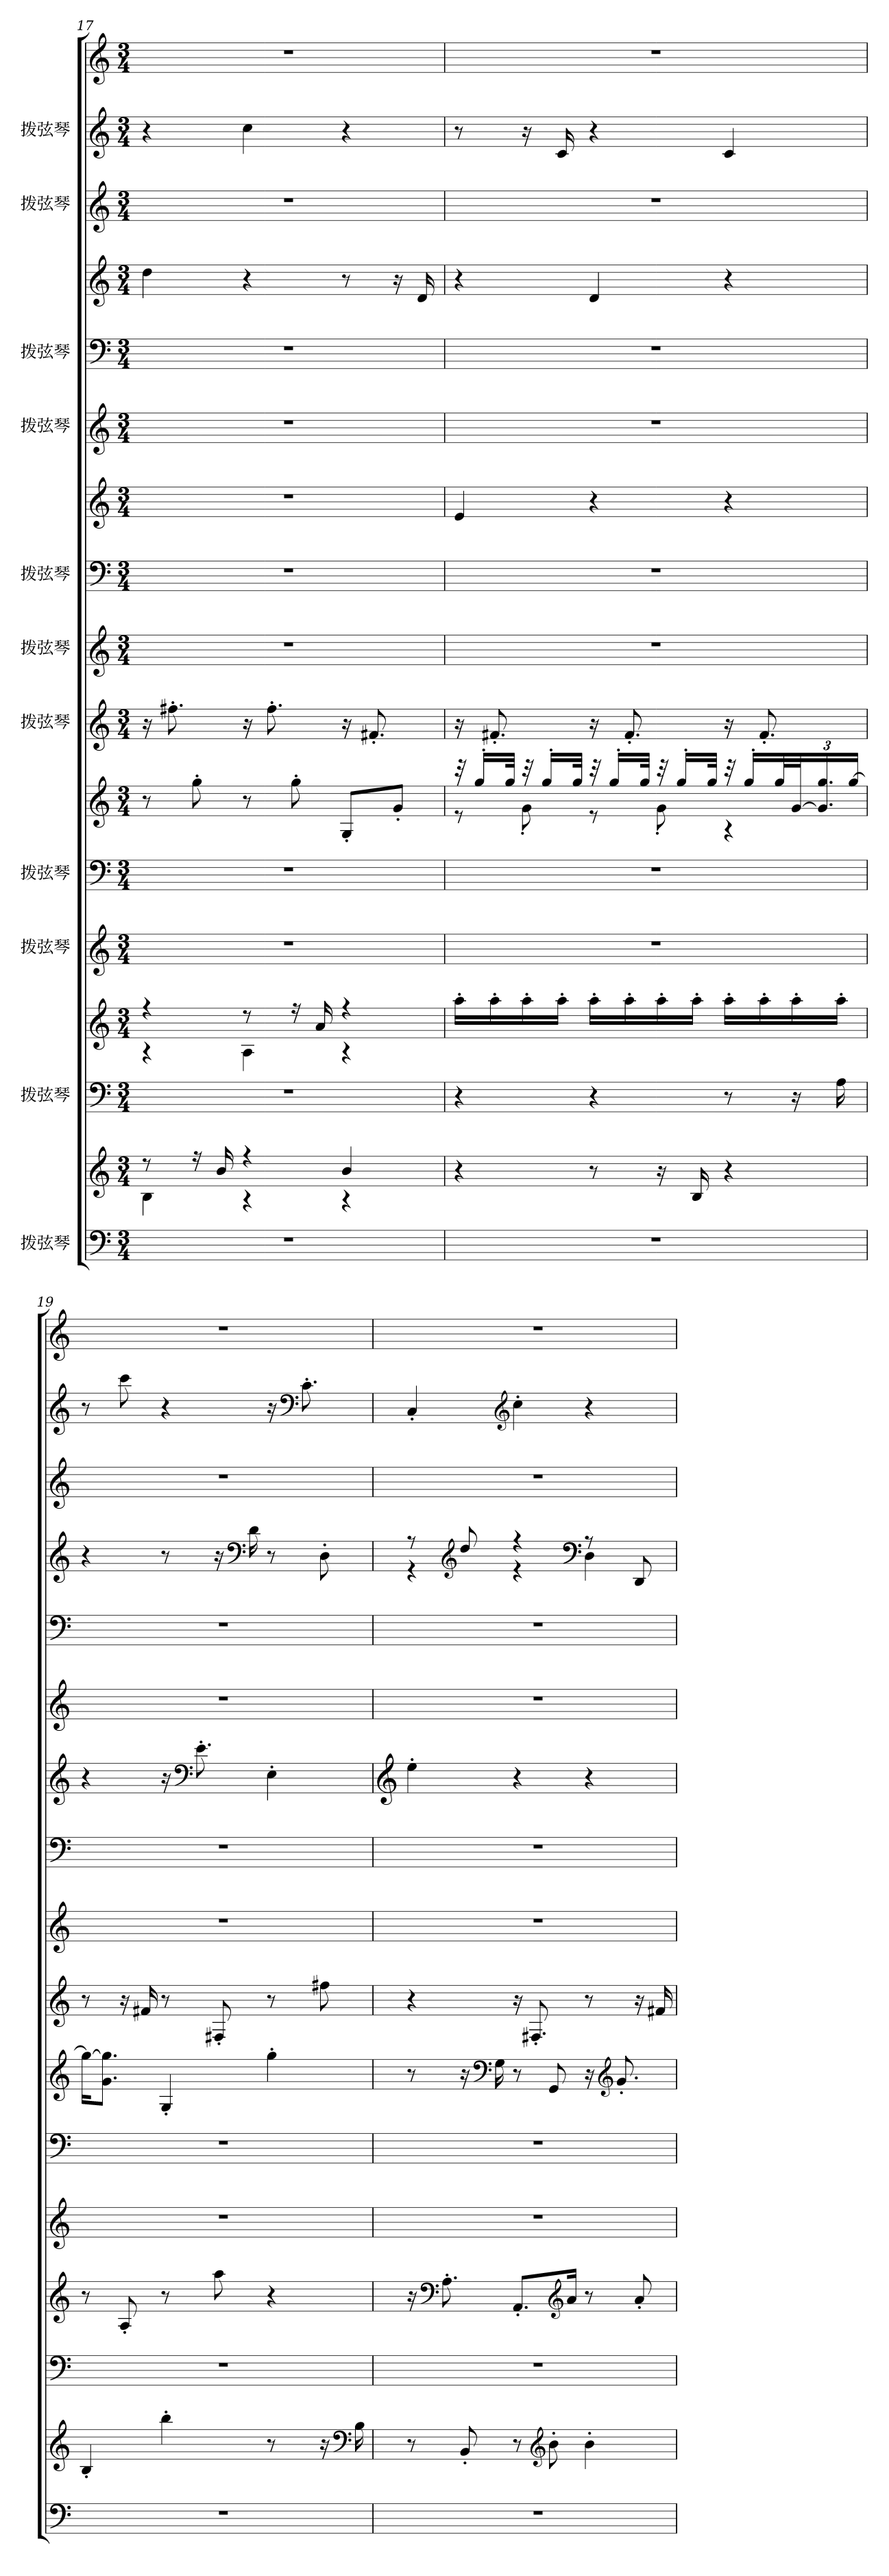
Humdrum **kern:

**kern	**kern	**kern	**kern	**kern	**kern	**kern	**kern	**kern	**kern	**kern	**kern	**kern	**kern	**kern	**kern	**kern
*part11	*part11	*part10	*part10	*part9	*part8	*part8	*part7	*part6	*part5	*part5	*part4	*part3	*part3	*part2	*part1	*part1
*staff17	*staff16	*staff15	*staff14	*staff13	*staff12	*staff11	*staff10	*staff9	*staff8	*staff7	*staff6	*staff5	*staff4	*staff3	*staff2	*staff1
*I"拨弦琴	*	*I"拨弦琴	*	*I"拨弦琴	*I"拨弦琴	*	*I"拨弦琴	*I"拨弦琴	*I"拨弦琴	*	*I"拨弦琴	*I"拨弦琴	*	*I"拨弦琴	*I"拨弦琴	*
*clefF4	*clefG2	*clefF4	*clefG2	*clefG2	*clefF4	*clefG2	*clefG2	*clefG2	*clefF4	*clefG2	*clefG2	*clefF4	*clefG2	*clefG2	*clefG2	*clefG2
*k[]	*k[]	*k[]	*k[]	*k[]	*k[]	*k[]	*k[]	*k[]	*k[]	*k[]	*k[]	*k[]	*k[]	*k[]	*k[]	*k[]
*M3/4	*M3/4	*M3/4	*M3/4	*M3/4	*M3/4	*M3/4	*M3/4	*M3/4	*M3/4	*M3/4	*M3/4	*M3/4	*M3/4	*M3/4	*M3/4	*M3/4
=17	=17	=17	=17	=17	=17	=17	=17	=17	=17	=17	=17	=17	=17	=17	=17	=17
*	*^	*	*^	*	*	*	*	*	*	*	*	*	*	*	*	*
2.r	8r	4B\	2.r	4r	4r	2.r	2.r	8r	16r	2.r	2.r	2.r	2.r	2.r	4dd\	2.r	4r	2.r
.	.	.	.	.	.	.	.	.	8.ff#X'\	.	.	.	.	.	.	.	.	.
.	16r	.	.	.	.	.	.	8gg'\	.	.	.	.	.	.	.	.	.	.
.	16b/	.	.	.	.	.	.	.	.	.	.	.	.	.	.	.	.	.
.	4r	4r	.	8r	4A\	.	.	8r	16r	.	.	.	.	.	4r	.	4cc\	.
.	.	.	.	.	.	.	.	.	8.ff#'\	.	.	.	.	.	.	.	.	.
.	.	.	.	16r	.	.	.	8gg'\	.	.	.	.	.	.	.	.	.	.
.	.	.	.	16a/	.	.	.	.	.	.	.	.	.	.	.	.	.	.
.	4b/	4r	.	4r	4r	.	.	8G'/L	16r	.	.	.	.	.	8r	.	4r	.
.	.	.	.	.	.	.	.	.	8.f#X'/	.	.	.	.	.	.	.	.	.
.	.	.	.	.	.	.	.	8g'/J	.	.	.	.	.	.	16r	.	.	.
.	.	.	.	.	.	.	.	.	.	.	.	.	.	.	16d/	.	.	.
*	*v	*v	*	*v	*v	*	*	*	*	*	*	*	*	*	*	*	*	*
!!LO:PB:g=z
=18	=18	=18	=18	=18	=18	=18	=18	=18	=18	=18	=18	=18	=18	=18	=18	=18
*	*	*	*	*	*	*^	*	*	*	*	*	*	*	*	*	*
2.r	4r	4r	16aa'\LL	2.r	2.r	32r	8r	16r	2.r	2.r	4e/	2.r	2.r	4r	2.r	8r	2.r
.	.	.	.	.	.	16gg'/LL	.	.	.	.	.	.	.	.	.	.	.
.	.	.	16aa'\	.	.	.	.	8.f#X'/	.	.	.	.	.	.	.	.	.
.	.	.	.	.	.	32gg/JJk	.	.	.	.	.	.	.	.	.	.	.
.	.	.	16aa'\	.	.	32r	8g'\	.	.	.	.	.	.	.	.	16r	.
.	.	.	.	.	.	16gg'/LL	.	.	.	.	.	.	.	.	.	.	.
.	.	.	16aa'\JJ	.	.	.	.	.	.	.	.	.	.	.	.	16c/	.
.	.	.	.	.	.	32gg/JJk	.	.	.	.	.	.	.	.	.	.	.
.	8r	4r	16aa'\LL	.	.	32r	8r	16r	.	.	4r	.	.	4d/	.	4r	.
.	.	.	.	.	.	16gg'/LL	.	.	.	.	.	.	.	.	.	.	.
.	.	.	16aa'\	.	.	.	.	8.f#'/	.	.	.	.	.	.	.	.	.
.	.	.	.	.	.	32gg/JJk	.	.	.	.	.	.	.	.	.	.	.
.	16r	.	16aa'\	.	.	32r	8g'\	.	.	.	.	.	.	.	.	.	.
.	.	.	.	.	.	16gg'/LL	.	.	.	.	.	.	.	.	.	.	.
.	16B/	.	16aa'\JJ	.	.	.	.	.	.	.	.	.	.	.	.	.	.
.	.	.	.	.	.	32gg/JJk	.	.	.	.	.	.	.	.	.	.	.
.	4r	8r	16aa'\LL	.	.	32r	4r	16r	.	.	4r	.	.	4r	.	4c/	.
.	.	.	.	.	.	16gg'/LL	.	.	.	.	.	.	.	.	.	.	.
.	.	.	16aa'\	.	.	.	.	8.f#'/	.	.	.	.	.	.	.	.	.
.	.	.	.	.	.	32gg/L	.	.	.	.	.	.	.	.	.	.	.
*	*	*	*	*	*	*Xbrackettup	*	*	*	*	*	*	*	*	*	*	*
.	.	16r	16aa'\	.	.	[48g/J	.	.	.	.	.	.	.	.	.	.	.
.	.	.	.	.	.	24.g/] 24.gg/	.	.	.	.	.	.	.	.	.	.	.
.	.	16A\	16aa'\JJ	.	.	.	.	.	.	.	.	.	.	.	.	.	.
.	.	.	.	.	.	[24gg/JJ	.	.	.	.	.	.	.	.	.	.	.
*	*	*	*	*	*	*v	*v	*	*	*	*	*	*	*	*	*	*
=19	=19	=19	=19	=19	=19	=19	=19	=19	=19	=19	=19	=19	=19	=19	=19	=19
2.r	4B'/	2.r	8r	2.r	2.r	16gg\KL_	8r	2.r	2.r	4r	2.r	2.r	4r	2.r	8r	2.r
.	.	.	.	.	.	8.g\ 8.gg\]J	.	.	.	.	.	.	.	.	.	.
.	.	.	8A'/	.	.	.	16r	.	.	.	.	.	.	.	8ccc\	.
.	.	.	.	.	.	.	16f#X/	.	.	.	.	.	.	.	.	.
.	4bb'\	.	8r	.	.	4G'/	8r	.	.	16r	.	.	8r	.	4r	.
*	*	*	*	*	*	*	*	*	*	*clefF4	*	*	*	*	*	*
.	.	.	.	.	.	.	.	.	.	8.e'\	.	.	.	.	.	.
.	.	.	8aa\	.	.	.	8F#X'/	.	.	.	.	.	16r	.	.	.
*	*	*	*	*	*	*	*	*	*	*	*	*	*clefF4	*	*	*
.	.	.	.	.	.	.	.	.	.	.	.	.	16d\	.	.	.
.	8r	.	4r	.	.	4gg'\	8r	.	.	4E'\	.	.	8r	.	16r	.
*	*	*	*	*	*	*	*	*	*	*	*	*	*	*	*clefF4	*
.	.	.	.	.	.	.	.	.	.	.	.	.	.	.	8.c'\	.
.	16r	.	.	.	.	.	8ff#X\	.	.	.	.	.	8D'\	.	.	.
*	*clefF4	*	*	*	*	*	*	*	*	*	*	*	*	*	*	*
.	16B\	.	.	.	.	.	.	.	.	.	.	.	.	.	.	.
!!LO:PB:g=z
=20	=20	=20	=20	=20	=20	=20	=20	=20	=20	=20	=20	=20	=20	=20	=20	=20
*	*	*	*	*	*	*	*	*	*	*clefG2	*	*	*	*	*	*
*	*	*	*	*	*	*	*	*	*	*	*	*	*^	*	*	*
2.r	8r	2.r	16r	2.r	2.r	8r	4r	2.r	2.r	4ee'\	2.r	2.r	8r	4r	2.r	4C'/	2.r
*	*	*	*clefF4	*	*	*	*	*	*	*	*	*	*	*	*	*	*
.	.	.	8.A'\	.	.	.	.	.	.	.	.	.	.	.	.	.	.
*	*	*	*	*	*	*	*	*	*	*	*	*	*clefG2	*	*	*	*
.	8BB'/	.	.	.	.	16r	.	.	.	.	.	.	8dd/	.	.	.	.
*	*	*	*	*	*	*clefF4	*	*	*	*	*	*	*	*	*	*	*
.	.	.	.	.	.	16G\	.	.	.	.	.	.	.	.	.	.	.
*	*	*	*	*	*	*	*	*	*	*	*	*	*	*	*	*clefG2	*
.	8r	.	8.AA'/L	.	.	8r	16r	.	.	4r	.	.	4r	4r	.	4cc'\	.
.	.	.	.	.	.	.	8.F#X'/	.	.	.	.	.	.	.	.	.	.
*	*clefG2	*	*	*	*	*	*	*	*	*	*	*	*	*	*	*	*
.	8b'\	.	.	.	.	8GG/	.	.	.	.	.	.	.	.	.	.	.
*	*	*	*clefG2	*	*	*	*	*	*	*	*	*	*	*	*	*	*
.	.	.	16a/Jk	.	.	.	.	.	.	.	.	.	.	.	.	.	.
*	*	*	*	*	*	*	*	*	*	*	*	*	*clefF4	*	*	*	*
.	4b'\	.	8r	.	.	16r	8r	.	.	4r	.	.	8r	4D\	.	4r	.
*	*	*	*	*	*	*clefG2	*	*	*	*	*	*	*	*	*	*	*
.	.	.	.	.	.	8.g'/	.	.	.	.	.	.	.	.	.	.	.
.	.	.	8a'/	.	.	.	16r	.	.	.	.	.	8DD/	.	.	.	.
.	.	.	.	.	.	.	16f#X/	.	.	.	.	.	.	.	.	.	.
*	*	*	*	*	*	*	*	*	*	*	*	*	*v	*v	*	*	*
=	=	=	=	=	=	=	=	=	=	=	=	=	=	=	=	=
*-	*-	*-	*-	*-	*-	*-	*-	*-	*-	*-	*-	*-	*-	*-	*-	*-
